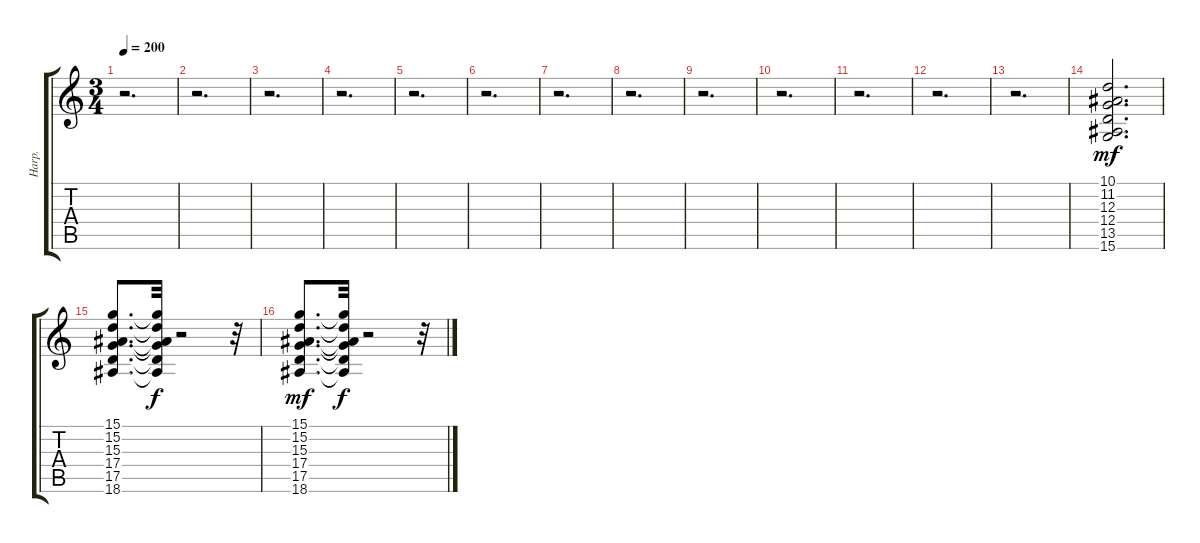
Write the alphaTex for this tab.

\track ("Harp." "Harp.") {instrument orchestralharp}
\staff {score tabs}
\tuning (E4 B3 G3 D3 A2 E2) {hide}
\ts (3 4)
\tempo 200
\clef g2
\ks c
r.2{d dy f} |
r.2{d} |
r.2{d} |
r.2{d} |
r.2{d} |
r.2{d} |
r.2{d} |
r.2{d} |
r.2{d} |
r.2{d} |
r.2{d} |
r.2{d} |
r.2{d} |
(10.1 11.2 12.3 12.4 13.5 15.6).2{d dy mf} |
(15.1 15.2 15.3 17.4 17.5 18.6).8{d} (15.1{t} 15.2{t} 15.3{t} 17.4{t} 17.5{t} 18.6{t}).32{dy f} r.2 r.32 |
(15.1 15.2 15.3 17.4 17.5 18.6).8{d dy mf} (15.1{t} 15.2{t} 15.3{t} 17.4{t} 17.5{t} 18.6{t}).32{dy f} r.2 r.32
